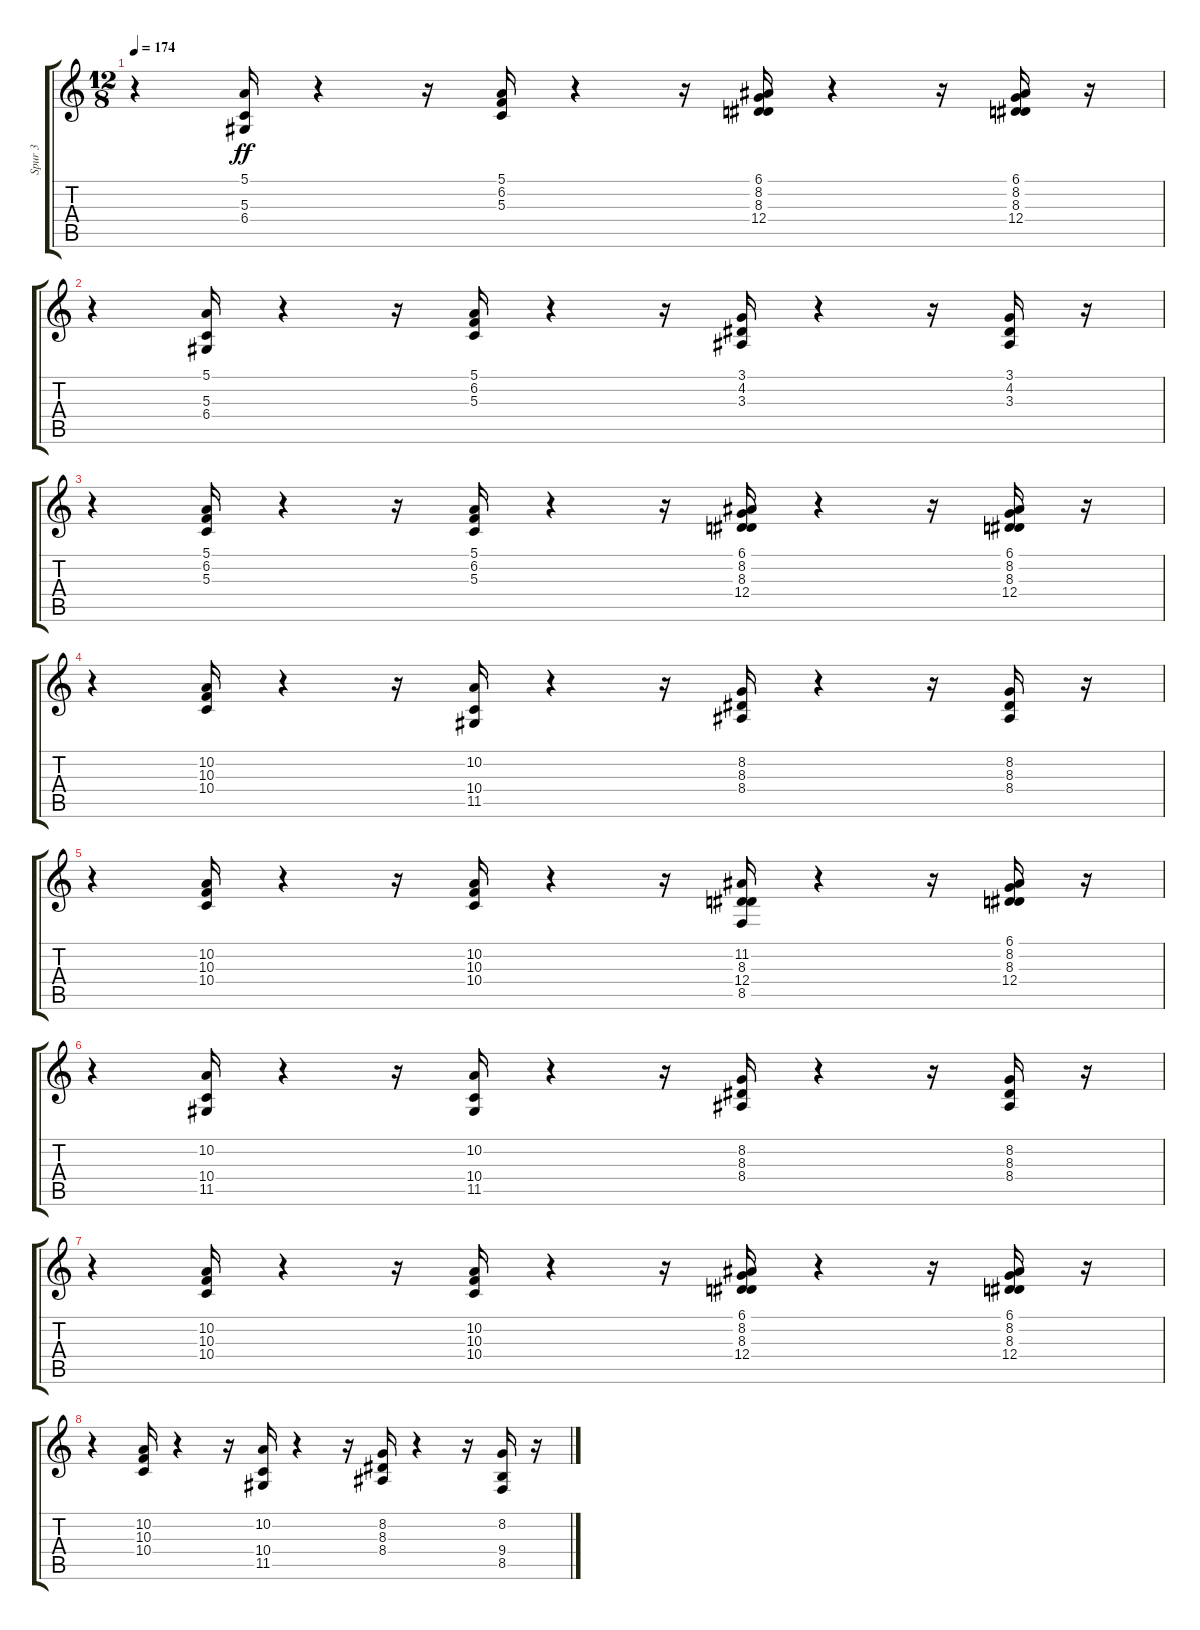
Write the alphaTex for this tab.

\track ("Spur 3" "Spur 3") {instrument pad3polysynth}
\staff {score tabs}
\tuning (E4 B3 G3 D3 A2 E2) {hide}
\ts (12 8)
\tempo 174
\clef g2
\ks c
r.4{dy ff} (5.1 5.3 6.4).16 r.4 r.16 (5.1 6.2 5.3).16 r.4 r.16 (6.1 8.2 8.3 12.4).16 r.4 r.16 (6.1 8.2 8.3 12.4).16 r.16 |
r.4 (5.1 5.3 6.4).16 r.4 r.16 (5.1 6.2 5.3).16 r.4 r.16 (3.1 4.2 3.3).16 r.4 r.16 (3.1 4.2 3.3).16 r.16 |
r.4 (5.1 6.2 5.3).16 r.4 r.16 (5.1 6.2 5.3).16 r.4 r.16 (6.1 8.2 8.3 12.4).16 r.4 r.16 (6.1 8.2 8.3 12.4).16 r.16 |
r.4 (10.2 10.3 10.4).16 r.4 r.16 (10.2 10.4 11.5).16 r.4 r.16 (8.2 8.3 8.4).16 r.4 r.16 (8.2 8.3 8.4).16 r.16 |
r.4 (10.2 10.3 10.4).16 r.4 r.16 (10.2 10.3 10.4).16 r.4 r.16 (11.2 8.3 12.4 8.5).16 r.4 r.16 (6.1 8.2 8.3 12.4).16 r.16 |
r.4 (10.2 10.4 11.5).16 r.4 r.16 (10.2 10.4 11.5).16 r.4 r.16 (8.2 8.3 8.4).16 r.4 r.16 (8.2 8.3 8.4).16 r.16 |
r.4 (10.2 10.3 10.4).16 r.4 r.16 (10.2 10.3 10.4).16 r.4 r.16 (6.1 8.2 8.3 12.4).16 r.4 r.16 (6.1 8.2 8.3 12.4).16 r.16 |
r.4 (10.2 10.3 10.4).16 r.4 r.16 (10.2 10.4 11.5).16 r.4 r.16 (8.2 8.3 8.4).16 r.4 r.16 (8.2 9.4 8.5).16 r.16
